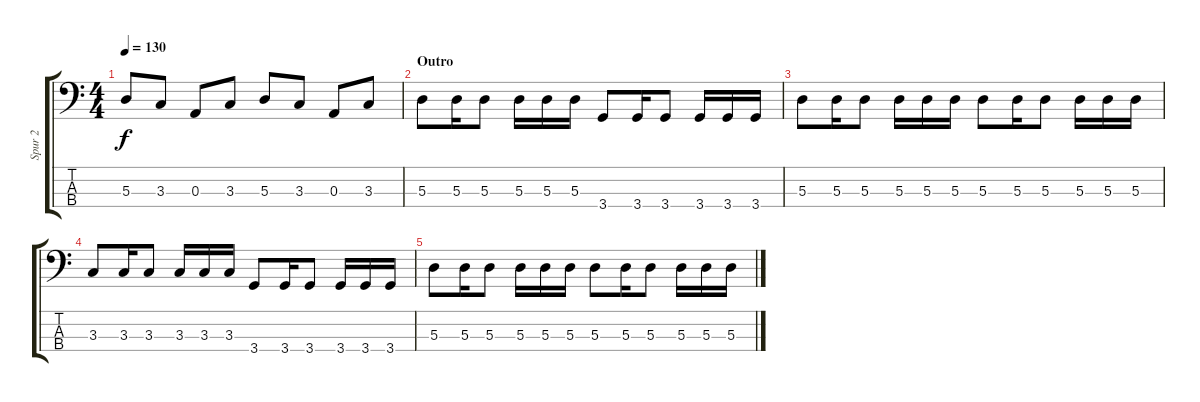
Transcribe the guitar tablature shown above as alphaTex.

\track ("Spur 2" "Spur 2") {instrument electricbassfinger}
\staff {score tabs}
\tuning (G2 D2 A1 E1) {hide}
\ts (4 4)
\tempo 130
\clef f4
\ks c
5.3.8{dy f} 3.3.8 0.3.8 3.3.8 5.3.8 3.3.8 0.3.8 3.3.8 |
\section ("" "Outro")
5.3.8{volume 0} 5.3.16 5.3.8 5.3.16 5.3.16 5.3.16 3.4.8 3.4.16 3.4.8 3.4.16 3.4.16 3.4.16 |
5.3.8 5.3.16 5.3.8 5.3.16 5.3.16 5.3.16 5.3.8 5.3.16 5.3.8 5.3.16 5.3.16 5.3.16 |
3.3.8 3.3.16 3.3.8 3.3.16 3.3.16 3.3.16 3.4.8 3.4.16 3.4.8 3.4.16 3.4.16 3.4.16 |
5.3.8 5.3.16 5.3.8 5.3.16 5.3.16 5.3.16 5.3.8 5.3.16 5.3.8 5.3.16 5.3.16 5.3.16
